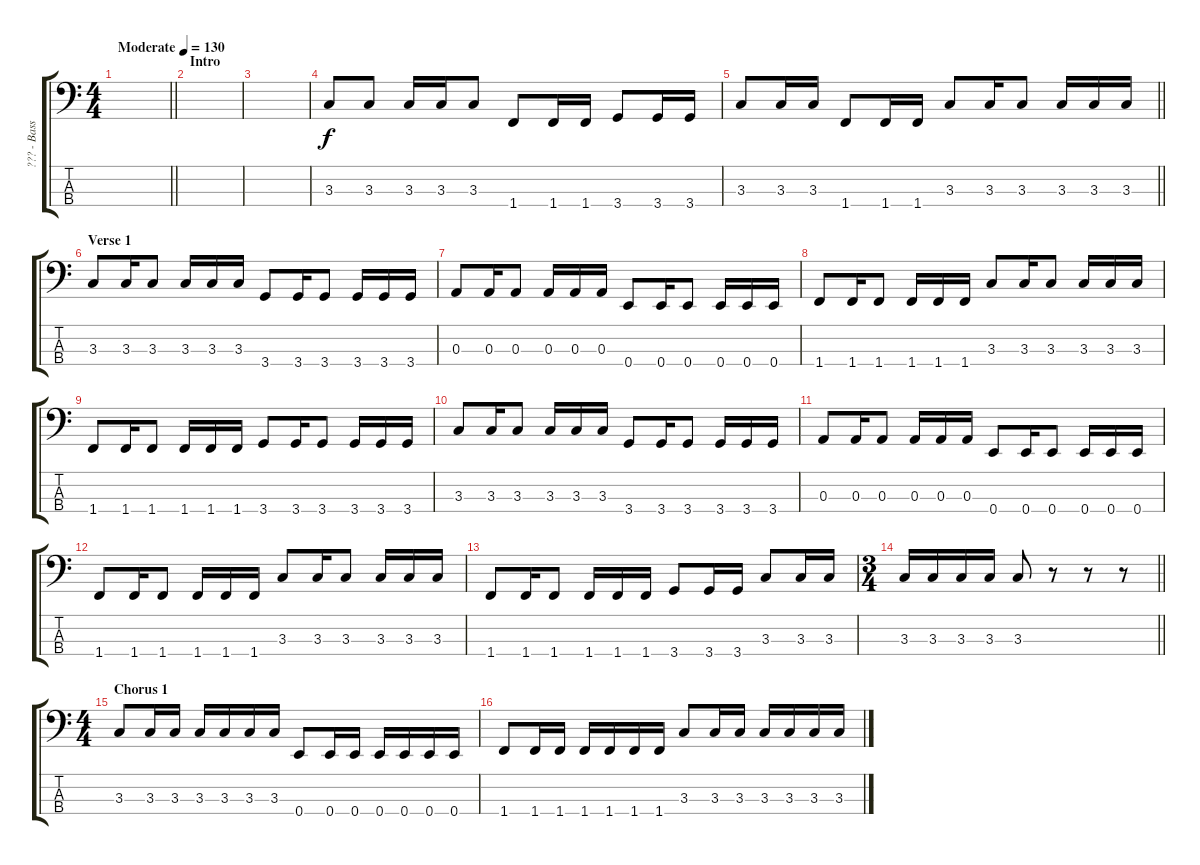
\track ("??? - Bass" "??? - Bass") {instrument electricbasspick}
\staff {score tabs}
\tuning (G2 D2 A1 E1) {hide}
\ts (4 4)
\tempo (130 "Moderate")
\clef f4
\barLineRight lightlight
\ks c
|
\section ("" "Intro")
|
|
3.3.8 3.3.8 3.3.16 3.3.16 3.3.8 1.4.8 1.4.16 1.4.16 3.4.8 3.4.16 3.4.16 |
\barLineRight lightlight
3.3.8 3.3.16 3.3.16 1.4.8 1.4.16 1.4.16 3.3.8 3.3.16 3.3.8 3.3.16 3.3.16 3.3.16 |
\section ("" "Verse 1 ")
3.3.8 3.3.16 3.3.8 3.3.16 3.3.16 3.3.16 3.4.8 3.4.16 3.4.8 3.4.16 3.4.16 3.4.16 |
0.3.8 0.3.16 0.3.8 0.3.16 0.3.16 0.3.16 0.4.8 0.4.16 0.4.8 0.4.16 0.4.16 0.4.16 |
1.4.8 1.4.16 1.4.8 1.4.16 1.4.16 1.4.16 3.3.8 3.3.16 3.3.8 3.3.16 3.3.16 3.3.16 |
1.4.8 1.4.16 1.4.8 1.4.16 1.4.16 1.4.16 3.4.8 3.4.16 3.4.8 3.4.16 3.4.16 3.4.16 |
3.3.8 3.3.16 3.3.8 3.3.16 3.3.16 3.3.16 3.4.8 3.4.16 3.4.8 3.4.16 3.4.16 3.4.16 |
0.3.8 0.3.16 0.3.8 0.3.16 0.3.16 0.3.16 0.4.8 0.4.16 0.4.8 0.4.16 0.4.16 0.4.16 |
1.4.8 1.4.16 1.4.8 1.4.16 1.4.16 1.4.16 3.3.8 3.3.16 3.3.8 3.3.16 3.3.16 3.3.16 |
1.4.8 1.4.16 1.4.8 1.4.16 1.4.16 1.4.16 3.4.8 3.4.16 3.4.16 3.3.8 3.3.16 3.3.16 |
\ts (3 4)
\barLineRight lightlight
3.3.16 3.3.16 3.3.16 3.3.16 3.3.8 r.8 r.8 r.8 |
\ts (4 4)
\section ("" "Chorus 1")
3.3.8 3.3.16 3.3.16 3.3.16 3.3.16 3.3.16 3.3.16 0.4.8 0.4.16 0.4.16 0.4.16 0.4.16 0.4.16 0.4.16 |
1.4.8 1.4.16 1.4.16 1.4.16 1.4.16 1.4.16 1.4.16 3.3.8 3.3.16 3.3.16 3.3.16 3.3.16 3.3.16 3.3.16
